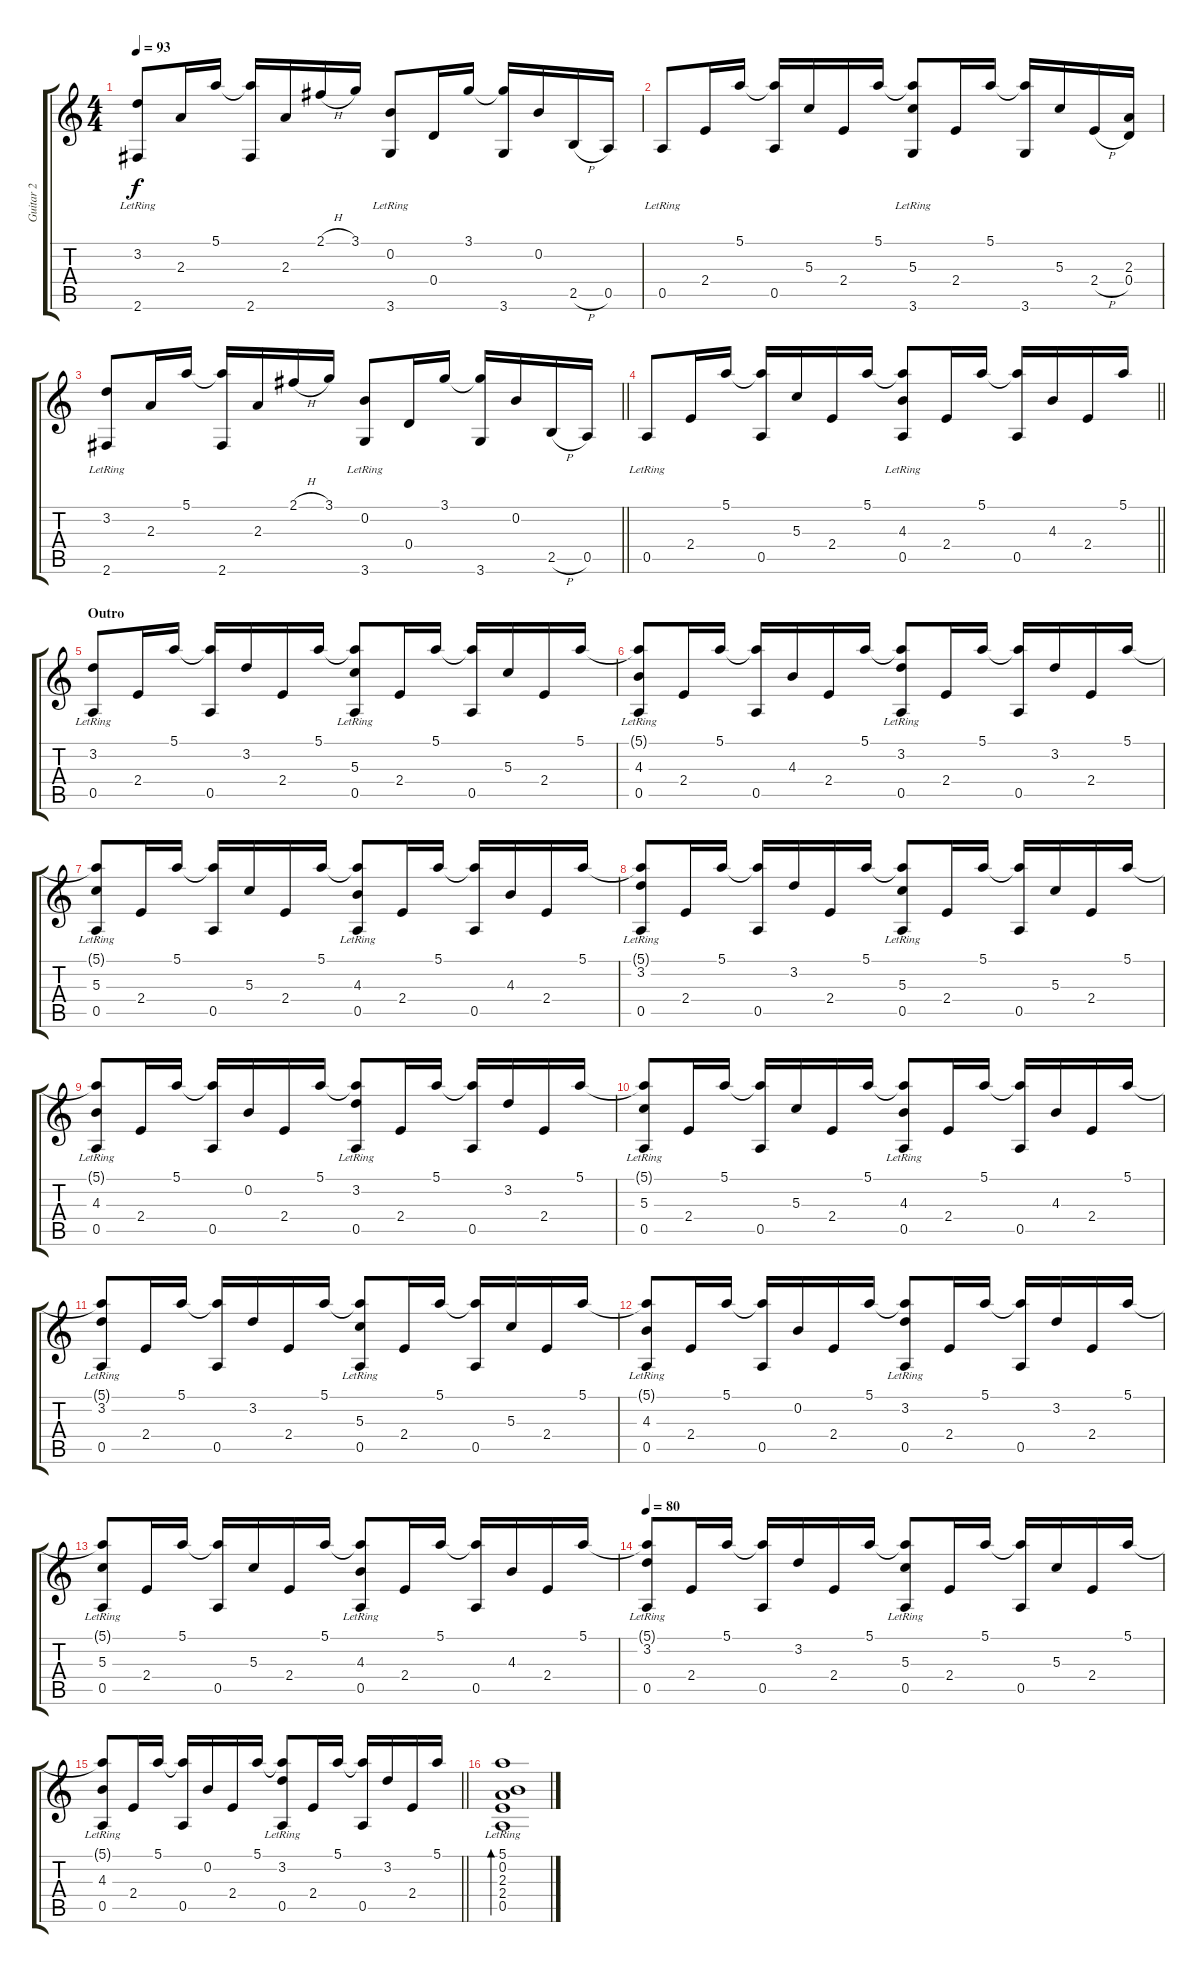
\track ("Guitar 2" "Guitar 2") {instrument acousticguitarsteel}
\staff {score tabs}
\tuning (E4 B3 G3 D3 A2 E2) {hide}
\ts (4 4)
\tempo 93
\clef g2
\ks c
(3.2{lr} 2.6{lr}).8{dy f} 2.3.16 5.1.16 (5.1{t} 2.6).16 2.3.16 2.1{h}.16 3.1.16 (0.2{lr} 3.6{lr}).8 0.4.16 3.1.16 (3.1{t} 3.6).16 0.2.16 2.5{h}.16 0.5.16 |
0.5{lr}.8 2.4.16 5.1.16 (5.1{t} 0.5).16 5.3.16 2.4.16 5.1.16 (5.1{t} 5.3{lr} 3.6{lr}).8 2.4.16 5.1.16 (5.1{t} 3.6).16 5.3.16 2.4{h}.16 (2.3 0.4).16 |
\barLineRight lightlight
(3.2{lr} 2.6{lr}).8 2.3.16 5.1.16 (5.1{t} 2.6).16 2.3.16 2.1{h}.16 3.1.16 (0.2{lr} 3.6{lr}).8 0.4.16 3.1.16 (3.1{t} 3.6).16 0.2.16 2.5{h}.16 0.5.16 |
\barLineRight lightlight
0.5{lr}.8 2.4.16 5.1.16 (5.1{t} 0.5).16 5.3.16 2.4.16 5.1.16 (5.1{t} 4.3{lr} 0.5{lr}).8 2.4.16 5.1.16 (5.1{t} 0.5).16 4.3.16 2.4.16 5.1.16 |
\section ("" "Outro")
(3.2{lr} 0.5{lr}).8 2.4.16 5.1.16 (5.1{t} 0.5).16 3.2.16 2.4.16 5.1.16 (5.1{t} 5.3{lr} 0.5{lr}).8 2.4.16 5.1.16 (5.1{t} 0.5).16 5.3.16 2.4.16 5.1.16 |
(5.1{t} 4.3{lr} 0.5{lr}).8 2.4.16 5.1.16 (5.1{t} 0.5).16 4.3.16 2.4.16 5.1.16 (5.1{t} 3.2{lr} 0.5{lr}).8 2.4.16 5.1.16 (5.1{t} 0.5).16 3.2.16 2.4.16 5.1.16 |
(5.1{t} 5.3{lr} 0.5{lr}).8 2.4.16 5.1.16 (5.1{t} 0.5).16 5.3.16 2.4.16 5.1.16 (5.1{t} 4.3{lr} 0.5{lr}).8 2.4.16 5.1.16 (5.1{t} 0.5).16 4.3.16 2.4.16 5.1.16 |
(5.1{t} 3.2{lr} 0.5{lr}).8 2.4.16 5.1.16 (5.1{t} 0.5).16 3.2.16 2.4.16 5.1.16 (5.1{t} 5.3{lr} 0.5{lr}).8 2.4.16 5.1.16 (5.1{t} 0.5).16 5.3.16 2.4.16 5.1.16 |
(5.1{t} 4.3{lr} 0.5{lr}).8 2.4.16 5.1.16 (5.1{t} 0.5).16 0.2.16 2.4.16 5.1.16 (5.1{t} 3.2{lr} 0.5{lr}).8 2.4.16 5.1.16 (5.1{t} 0.5).16 3.2.16 2.4.16 5.1.16 |
(5.1{t} 5.3{lr} 0.5{lr}).8 2.4.16 5.1.16 (5.1{t} 0.5).16 5.3.16 2.4.16 5.1.16 (5.1{t} 4.3{lr} 0.5{lr}).8 2.4.16 5.1.16 (5.1{t} 0.5).16 4.3.16 2.4.16 5.1.16 |
(5.1{t} 3.2{lr} 0.5{lr}).8 2.4.16 5.1.16 (5.1{t} 0.5).16 3.2.16 2.4.16 5.1.16 (5.1{t} 5.3{lr} 0.5{lr}).8 2.4.16 5.1.16 (5.1{t} 0.5).16 5.3.16 2.4.16 5.1.16 |
(5.1{t} 4.3{lr} 0.5{lr}).8 2.4.16 5.1.16 (5.1{t} 0.5).16 0.2.16 2.4.16 5.1.16 (5.1{t} 3.2{lr} 0.5{lr}).8 2.4.16 5.1.16 (5.1{t} 0.5).16 3.2.16 2.4.16 5.1.16 |
(5.1{t} 5.3{lr} 0.5{lr}).8 2.4.16 5.1.16 (5.1{t} 0.5).16 5.3.16 2.4.16 5.1.16 (5.1{t} 4.3{lr} 0.5{lr}).8 2.4.16 5.1.16 (5.1{t} 0.5).16 4.3.16 2.4.16 5.1.16 |
\tempo 80
(5.1{t} 3.2{lr} 0.5{lr}).8 2.4.16 5.1.16 (5.1{t} 0.5).16 3.2.16 2.4.16 5.1.16 (5.1{t} 5.3{lr} 0.5{lr}).8 2.4.16 5.1.16 (5.1{t} 0.5).16 5.3.16 2.4.16 5.1.16 |
\barLineRight lightlight
(5.1{t} 4.3{lr} 0.5{lr}).8 2.4.16 5.1.16 (5.1{t} 0.5).16 0.2.16 2.4.16 5.1.16 (5.1{t} 3.2{lr} 0.5{lr}).8 2.4.16 5.1.16 (5.1{t} 0.5).16 3.2.16 2.4.16 5.1.16 |
(5.1 0.2 2.3 2.4 0.5{lr}).1{bd 240}
